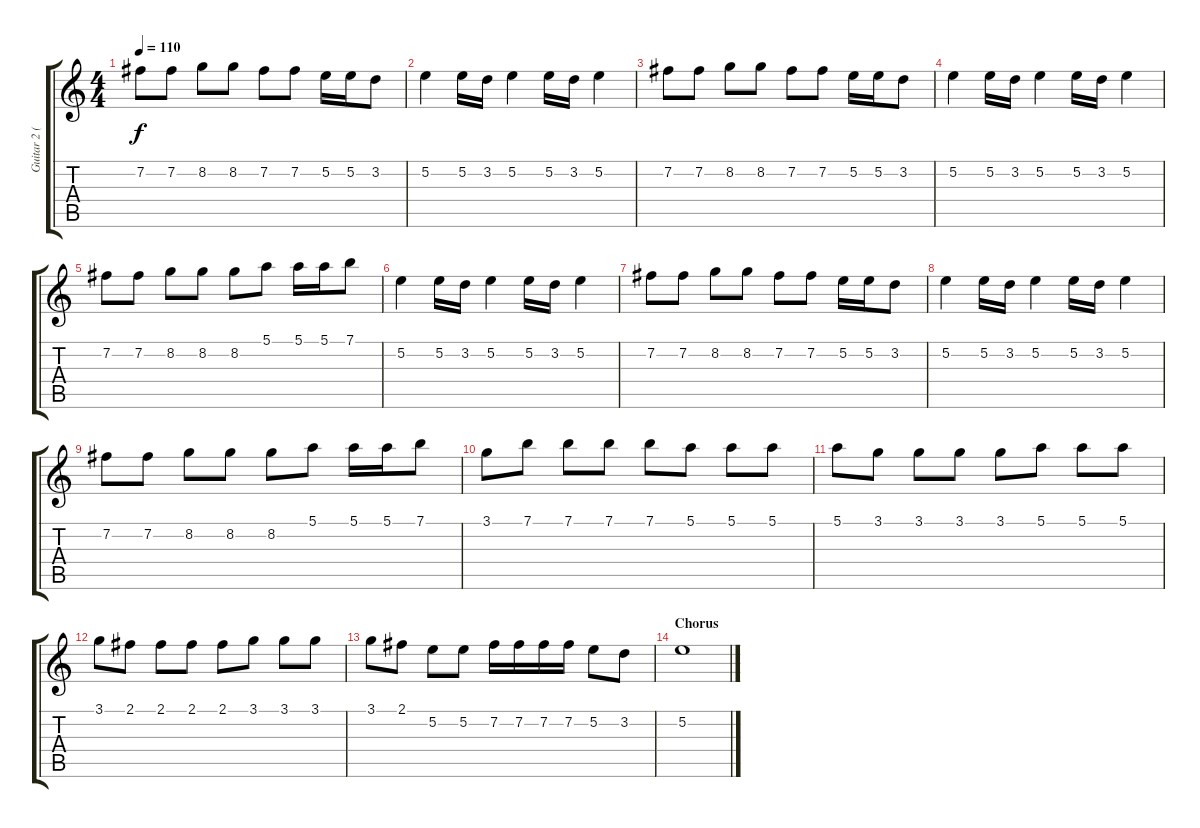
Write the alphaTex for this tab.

\track ("Guitar 2 (Velja)" "Guitar 2 (") {instrument acousticguitarsteel}
\staff {score tabs}
\tuning (E4 B3 G3 D3 A2 E2) {hide}
\ts (4 4)
\tempo 110
\clef g2
\ks c
7.2.8{dy f} 7.2.8 8.2.8 8.2.8 7.2.8 7.2.8 5.2.16 5.2.16 3.2.8 |
5.2.4 5.2.16 3.2.16 5.2.4 5.2.16 3.2.16 5.2.4 |
7.2.8 7.2.8 8.2.8 8.2.8 7.2.8 7.2.8 5.2.16 5.2.16 3.2.8 |
5.2.4 5.2.16 3.2.16 5.2.4 5.2.16 3.2.16 5.2.4 |
7.2.8 7.2.8 8.2.8 8.2.8 8.2.8 5.1.8 5.1.16 5.1.16 7.1.8 |
5.2.4 5.2.16 3.2.16 5.2.4 5.2.16 3.2.16 5.2.4 |
7.2.8 7.2.8 8.2.8 8.2.8 7.2.8 7.2.8 5.2.16 5.2.16 3.2.8 |
5.2.4 5.2.16 3.2.16 5.2.4 5.2.16 3.2.16 5.2.4 |
7.2.8 7.2.8 8.2.8 8.2.8 8.2.8 5.1.8 5.1.16 5.1.16 7.1.8 |
3.1.8 7.1.8 7.1.8 7.1.8 7.1.8 5.1.8 5.1.8 5.1.8 |
5.1.8 3.1.8 3.1.8 3.1.8 3.1.8 5.1.8 5.1.8 5.1.8 |
3.1.8 2.1.8 2.1.8 2.1.8 2.1.8 3.1.8 3.1.8 3.1.8 |
3.1.8 2.1.8 5.2.8 5.2.8 7.2.16 7.2.16 7.2.16 7.2.16 5.2.8 3.2.8 |
\section ("" "Chorus")
5.2.1
